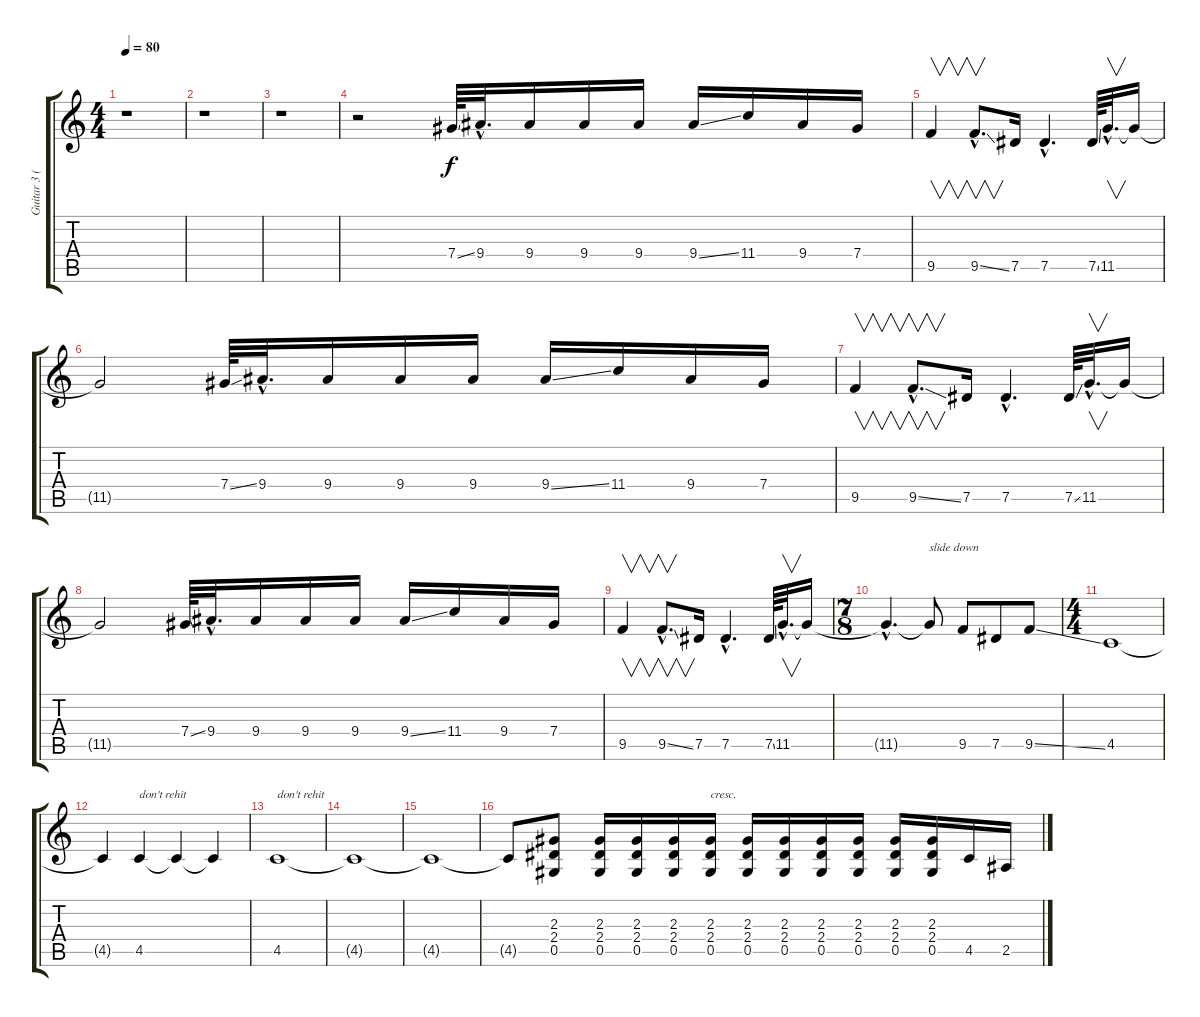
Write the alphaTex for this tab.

\track ("Guitar 3 (Solo)" "Guitar 3 (") {instrument distortionguitar}
\staff {score tabs}
\tuning (Eb4 Bb3 Gb3 Db3 Ab2 Eb2) {hide}
\ts (4 4)
\tempo 80
\clef g2
\ks c
r.1{dy f} |
r.1 |
r.1 |
r.2 7.4{ss}.64 9.4{hac}.32{d} 9.4.16 9.4.16 9.4.16 9.4{ss}.16 11.4.16 9.4.16 7.4.16 |
9.5.4{v} 9.5{ss hac}.8{v d} 7.5.16 7.5{hac}.4{d} 7.5{ss}.64 11.5{hac}.32{v d} 11.5{t}.16 |
11.5{t}.2 7.4{ss}.64 9.4{hac}.32{d} 9.4.16 9.4.16 9.4.16 9.4{ss}.16 11.4.16 9.4.16 7.4.16 |
9.5.4{v} 9.5{ss hac}.8{v d} 7.5.16 7.5{hac}.4{d} 7.5{ss}.64 11.5{hac}.32{v d} 11.5{t}.16 |
11.5{t}.2 7.4{ss}.64 9.4{hac}.32{d} 9.4.16 9.4.16 9.4.16 9.4{ss}.16 11.4.16 9.4.16 7.4.16 |
9.5.4{v} 9.5{ss hac}.8{v d} 7.5.16 7.5{hac}.4{d} 7.5{ss}.64 11.5{hac}.32{v d} 11.5{t}.16 |
\ts (7 8)
11.5{hac t}.4{d} 11.5{t}.8{txt "slide down"} 9.5.8 7.5.8 9.5{ss}.8 |
\ts (4 4)
4.5.1 |
4.5{t}.4 4.5.4{txt "don't rehit"} 4.5{t}.4 4.5{t}.4 |
4.5.1{txt "don't rehit"} |
4.5{t}.1 |
4.5{t}.1 |
4.5{t}.8 (2.3 2.4 0.5).8 (2.3 2.4 0.5).16 (2.3 2.4 0.5).16 (2.3 2.4 0.5).16 (2.3 2.4 0.5).16{txt "cresc."} (2.3 2.4 0.5).16 (2.3 2.4 0.5).16 (2.3 2.4 0.5).16 (2.3 2.4 0.5).16 (2.3 2.4 0.5).16 (2.3 2.4 0.5).16 4.5.16 2.5.16
